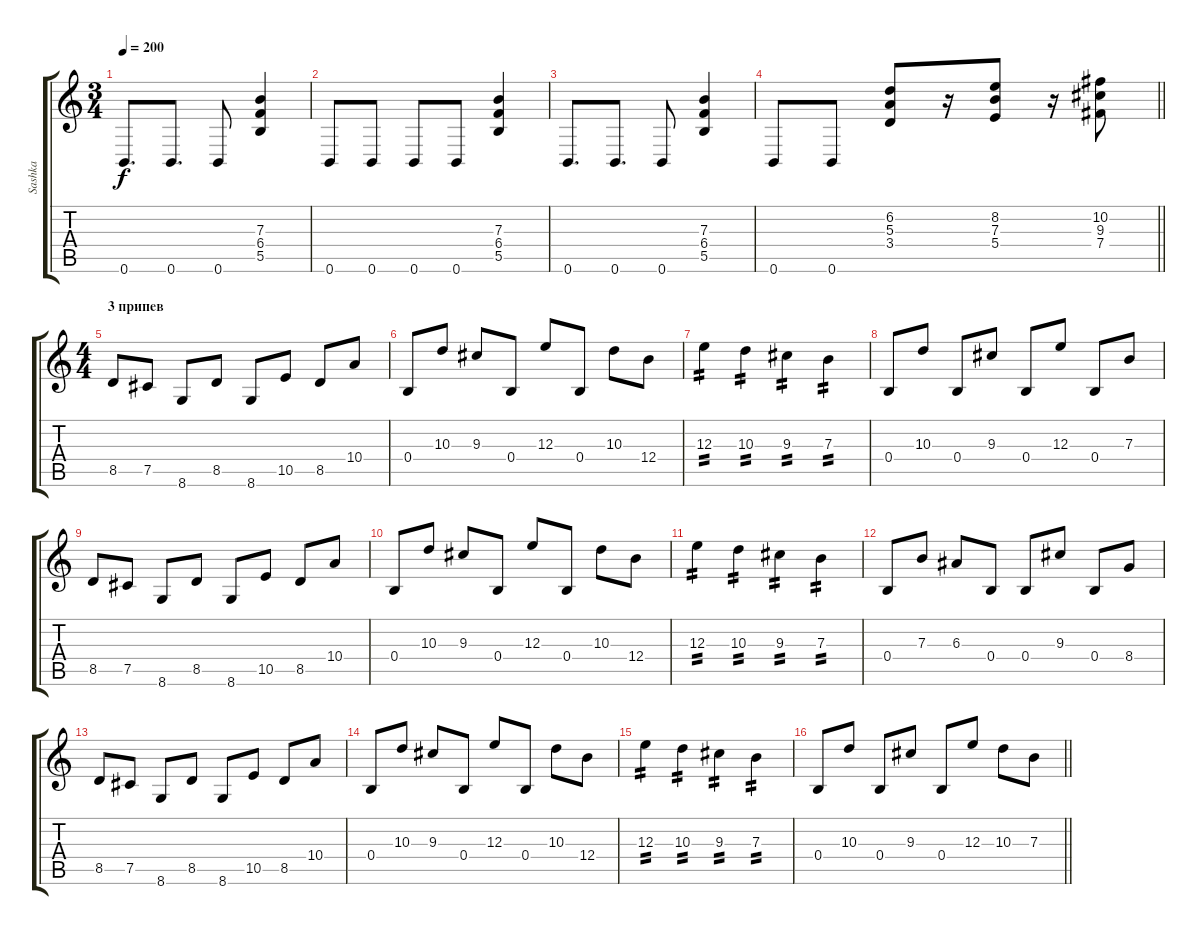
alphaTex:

\track ("Sashka" "Sashka") {instrument distortionguitar}
\staff {score tabs}
\tuning (Db4 Ab3 E3 B2 Gb2 B1) {hide}
\ts (3 4)
\tempo 200
\clef g2
\ks c
0.6.8{d dy f} 0.6.8{d} 0.6.8 (7.3 6.4 5.5).4 |
0.6.8 0.6.8 0.6.8 0.6.8 (7.3 6.4 5.5).4 |
0.6.8{d} 0.6.8{d} 0.6.8 (7.3 6.4 5.5).4 |
\barLineRight lightlight
0.6.8 0.6.8 (6.2 5.3 3.4).8 r.16 (8.2 7.3 5.4).8 r.16 (10.2 9.3 7.4).8 |
\ts (4 4)
\section ("" "3 припев")
8.5.8 7.5.8 8.6.8 8.5.8 8.6.8 10.5.8 8.5.8 10.4.8 |
0.4.8 10.3.8 9.3.8 0.4.8 12.3.8 0.4.8 10.3.8 12.4.8 |
12.3.4{tp 2} 10.3.4{tp 2} 9.3.4{tp 2} 7.3.4{tp 2} |
0.4.8 10.3.8 0.4.8 9.3.8 0.4.8 12.3.8 0.4.8 7.3.8 |
8.5.8 7.5.8 8.6.8 8.5.8 8.6.8 10.5.8 8.5.8 10.4.8 |
0.4.8 10.3.8 9.3.8 0.4.8 12.3.8 0.4.8 10.3.8 12.4.8 |
12.3.4{tp 2} 10.3.4{tp 2} 9.3.4{tp 2} 7.3.4{tp 2} |
0.4.8 7.3.8 6.3.8 0.4.8 0.4.8 9.3.8 0.4.8 8.4.8 |
8.5.8 7.5.8 8.6.8 8.5.8 8.6.8 10.5.8 8.5.8 10.4.8 |
0.4.8 10.3.8 9.3.8 0.4.8 12.3.8 0.4.8 10.3.8 12.4.8 |
12.3.4{tp 2} 10.3.4{tp 2} 9.3.4{tp 2} 7.3.4{tp 2} |
\barLineRight lightlight
0.4.8 10.3.8 0.4.8 9.3.8 0.4.8 12.3.8 10.3.8 7.3.8
